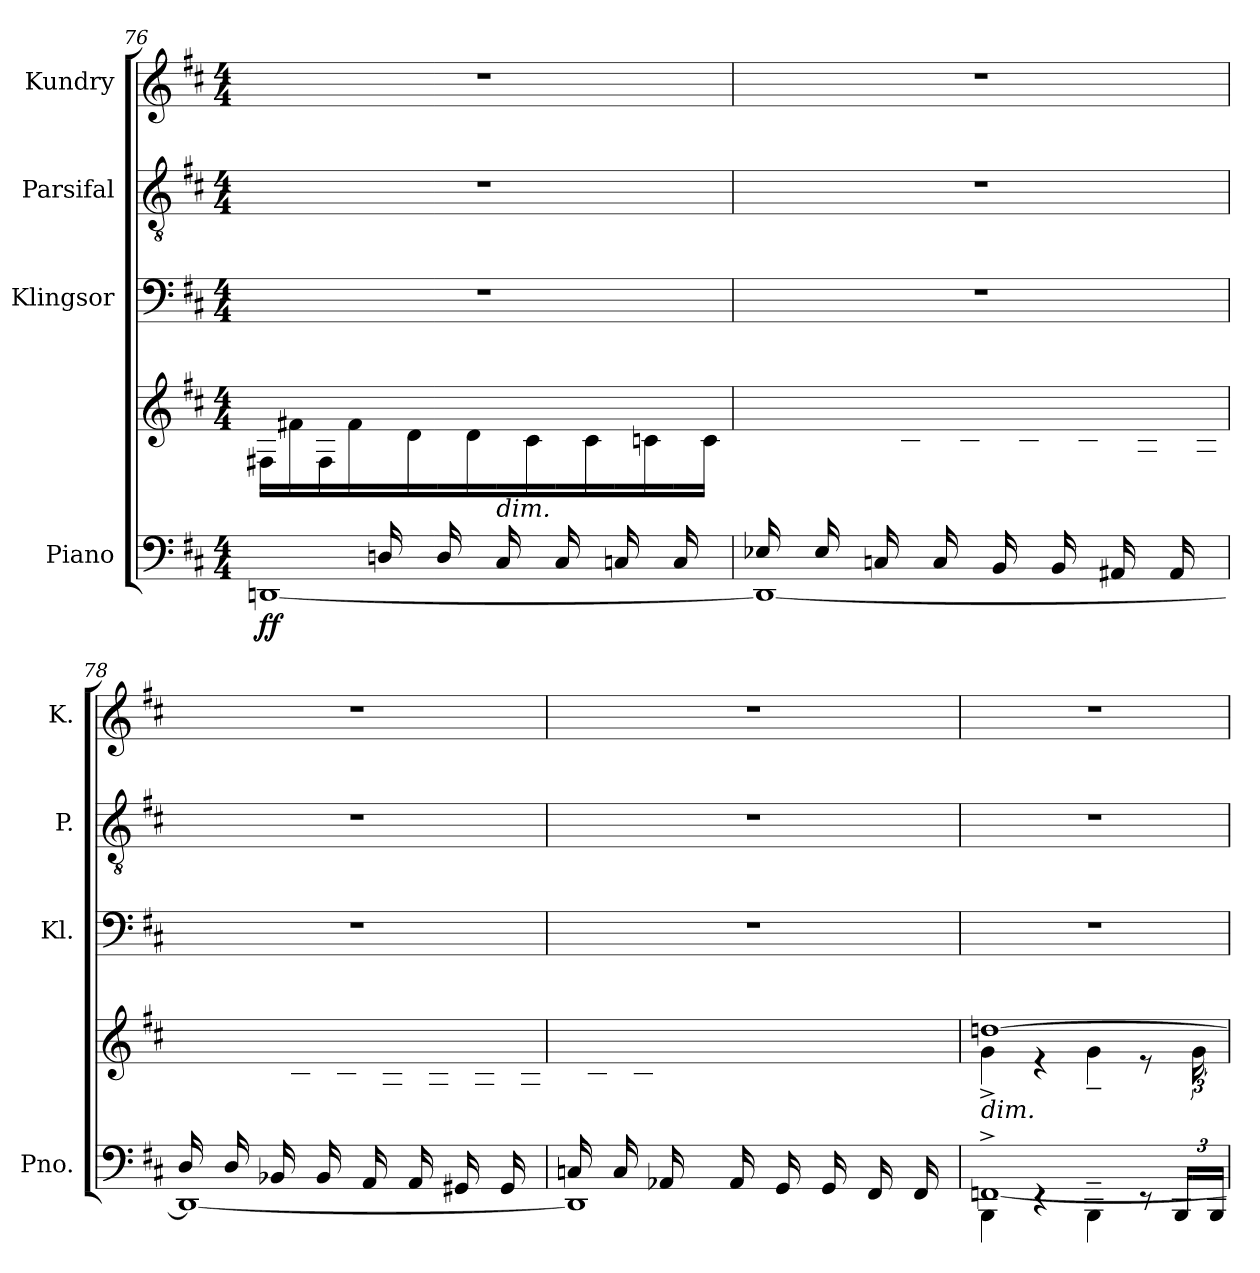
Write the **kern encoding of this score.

**kern	**kern	**dynam	**kern	**kern	**kern
*part4	*part4	*part4	*part3	*part2	*part1
*staff5	*staff4	*staff4/5	*staff3	*staff2	*staff1
*I"Piano	*	*	*I"Klingsor	*I"Parsifal	*I"Kundry
*I'Pno.	*	*	*I'Kl.	*I'P.	*I'K.
*clefF4	*clefG2	*	*clefF4	*clefGv2	*clefG2
*k[f#c#]	*k[f#c#]	*	*k[f#c#]	*k[f#c#]	*k[f#c#]
*M4/4	*M4/4	*	*M4/4	*M4/4	*M4/4
=76	=76	=76	=76	=76	=76
*^	*	*	*	*	*
!	!	!	!LO:DY:b=2	!	!	!
4ryy	[1DDn	16F#X/LL	ff	1r	1r	1r
.	.	16f#X/	.	.	.	.
.	.	16F#/	.	.	.	.
.	.	16f#/JJ	.	.	.	.
(>16Dn/LL	.	16ryy	.	.	.	.
16ryy	.	16d\	.	.	.	.
16D/	.	16ryy	.	.	.	.
16ryy	.	16d\JJ	.	.	.	.
!	!	!LO:TX:b:i:t=dim.	!	!	!	!
16C#/LL	.	16ryy	.	.	.	.
16ryy	.	16c#\	.	.	.	.
16C#/	.	16ryy	.	.	.	.
16ryy	.	16c#\JJ	.	.	.	.
16Cn/LL	.	16ryy	.	.	.	.
16ryy	.	16cn\	.	.	.	.
16C/	.	16ryy	.	.	.	.
16ryy	.	16c\JJ	.	.	.	.
!!LO:LB:g=z
=77	=77	=77	=77	=77	=77	=77
16E-X/LL	1DD_	16ryy	.	1r	1r	1r
16ryy	.	16e-X\	.	.	.	.
16E-/	.	16ryy	.	.	.	.
16ryy	.	16e-\JJ)	.	.	.	.
(>16Cn/LL	.	16ryy	.	.	.	.
16ryy	.	16cn\	.	.	.	.
16C/	.	16ryy	.	.	.	.
16ryy	.	16c\JJ	.	.	.	.
16BB/LL	.	16ryy	.	.	.	.
16ryy	.	16B\	.	.	.	.
16BB/	.	16ryy	.	.	.	.
16ryy	.	16B\JJ	.	.	.	.
16AA#X/LL	.	16ryy	.	.	.	.
16ryy	.	16A#X\	.	.	.	.
16AA#/	.	16ryy	.	.	.	.
16ryy	.	16A#\JJ	.	.	.	.
=78	=78	=78	=78	=78	=78	=78
16D/LL	1DD_	16ryy	.	1r	1r	1r
16ryy	.	16d\	.	.	.	.
16D/	.	16ryy	.	.	.	.
16ryy	.	16d\JJ)	.	.	.	.
(>16BB-X/LL	.	16ryy	.	.	.	.
16ryy	.	16B-X\	.	.	.	.
16BB-/	.	16ryy	.	.	.	.
16ryy	.	16B-\JJ	.	.	.	.
16AA/LL	.	16ryy	.	.	.	.
16ryy	.	16A\	.	.	.	.
16AA/	.	16ryy	.	.	.	.
16ryy	.	16A\JJ	.	.	.	.
16GG#X/LL	.	16ryy	.	.	.	.
16ryy	.	16G#X\	.	.	.	.
16GG#/	.	16ryy	.	.	.	.
16ryy	.	16G#\JJ	.	.	.	.
!!LO:PB:g=z
=79	=79	=79	=79	=79	=79	=79
*	*	*	*	*	*	*^
16Cn/LL	1DD]	16ryy	.	1r	1r	1r	4ryy
16ryy	.	16cn\	.	.	.	.	.
16C/	.	16ryy	.	.	.	.	.
16ryy	.	16c\JJ)	.	.	.	.	.
(>16AA-X/LL	.	16ryy	.	.	.	.	16ryy
*	*	*clefF4	*	*	*	*	*
*	*	*	*	*	*	*MM128	*
16ryy	.	16A-X\	.	.	.	.	2ryy
16AA-/	.	16ryy	.	.	.	.	.
16ryy	.	16A-\JJ	.	.	.	.	.
16GG/LL	.	16ryy	.	.	.	.	.
16ryy	.	16G\	.	.	.	.	.
16GG/	.	16ryy	.	.	.	.	.
16ryy	.	16G\JJ	.	.	.	.	.
16FF#/LL	.	16ryy	.	.	.	.	.
16ryy	.	16F#\	.	.	.	.	8.ryy
16FF#/	.	16ryy	.	.	.	.	.
16ryy	.	16F#\JJ)	.	.	.	.	.
=80	=80	=80	=80	=80	=80	=80	=80
*	*^	*^	*	*	*	*	*
!	!	!	!LO:TX:b:i:t=dim.	!	!	!	!	!	!
*	*	*	*	*	*	*	*	*v	*v
2..ryy	[1FFn	4BBB^\	[1Fn	4BB^\	.	1r	1r	1r
.	.	4rEE	.	4r	.	.	.	.
.	.	4BBB~\	.	4BB~\	.	.	.	.
.	.	8rEE	.	8r	.	.	.	.
*Xbrackettup	*	*	*	*	*	*	*	*
24BBB/LL	.	8ryy	.	24ryy	.	.	.	.
24ryy	.	.	.	24BB\	.	.	.	.
24BBB/JJ	.	.	.	24ryy	.	.	.	.
*v	*v	*v	*	*	*	*	*	*
*	*v	*v	*	*	*	*
=	=	=	=	=	=
*-	*-	*-	*-	*-	*-
